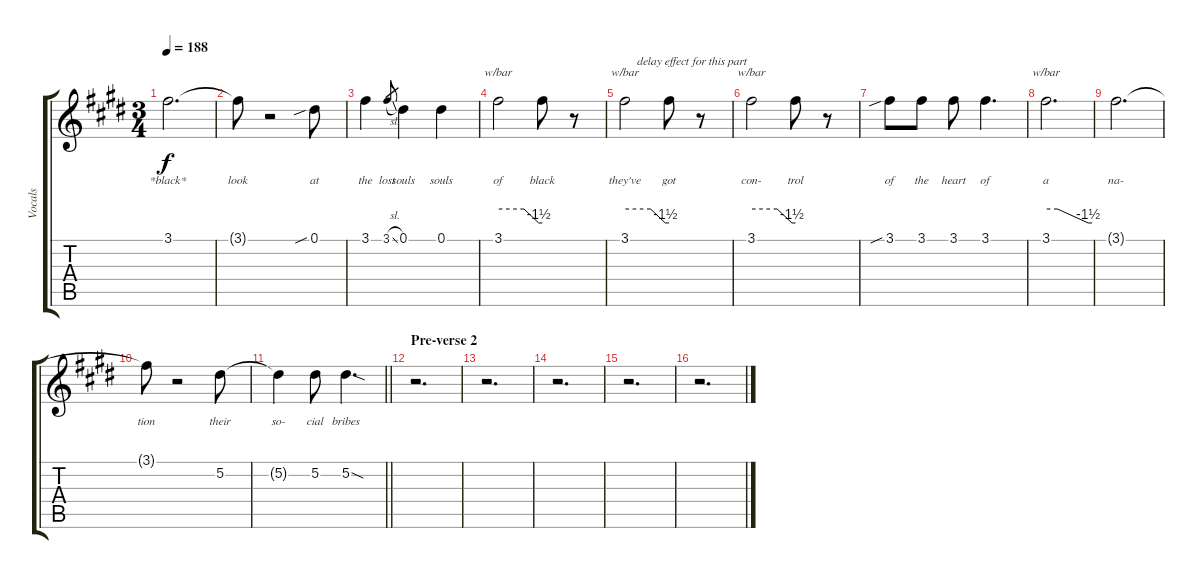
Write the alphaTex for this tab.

\track ("Vocals" "Vocals") {instrument distortionguitar}
\staff {score tabs}
\tuning (Eb4 Bb3 Gb3 Db3 Ab2 Eb2) {hide}
\ts (3 4)
\tempo 188
\clef g2
\ks e
3.1{t}.2{d lyrics (0 "*black*") lyrics (1 "") lyrics (2 "") lyrics (3 "") lyrics (4 "") dy f} |
3.1{t}.8{lyrics (0 "look") lyrics (1 "") lyrics (2 "") lyrics (3 "") lyrics (4 "")} r.2 0.1{sib}.8{lyrics (0 "at") lyrics (1 "") lyrics (2 "") lyrics (3 "") lyrics (4 "")} |
3.1.4{lyrics (0 "the") lyrics (1 "") lyrics (2 "") lyrics (3 "") lyrics (4 "")} 3.1{sl}.8{lyrics (0 "lost") lyrics (1 "") lyrics (2 "") lyrics (3 "") lyrics (4 "") gr} 0.1.4{lyrics (0 "souls") lyrics (1 "") lyrics (2 "") lyrics (3 "") lyrics (4 "")} 0.1.4{lyrics (0 "souls") lyrics (1 "") lyrics (2 "") lyrics (3 "") lyrics (4 "")} |
3.1.2{tbe (custom default 0 0 35 0 55 -6 60 -6) lyrics (0 "of") lyrics (1 "") lyrics (2 "") lyrics (3 "") lyrics (4 "")} 3.1{t}.8{lyrics (0 "black") lyrics (1 "") lyrics (2 "") lyrics (3 "") lyrics (4 "")} r.8 |
3.1.2{tbe (custom default 0 0 35 0 55 -6 60 -6) txt "    delay effect for this part" lyrics (0 "they've") lyrics (1 "") lyrics (2 "") lyrics (3 "") lyrics (4 "") volume 11} 3.1{t}.8{lyrics (0 "got") lyrics (1 "") lyrics (2 "") lyrics (3 "") lyrics (4 "")} r.8 |
3.1.2{tbe (custom default 0 0 35 0 55 -6 60 -6) lyrics (0 "con-") lyrics (1 "") lyrics (2 "") lyrics (3 "") lyrics (4 "") volume 7} 3.1{t}.8{lyrics (0 "trol") lyrics (1 "") lyrics (2 "") lyrics (3 "") lyrics (4 "")} r.8{volume 16} |
3.1{sib}.8{lyrics (0 "of") lyrics (1 "") lyrics (2 "") lyrics (3 "") lyrics (4 "")} 3.1.8{lyrics (0 "the") lyrics (1 "") lyrics (2 "") lyrics (3 "") lyrics (4 "")} 3.1.8{lyrics (0 "heart") lyrics (1 "") lyrics (2 "") lyrics (3 "") lyrics (4 "")} 3.1.4{d lyrics (0 "of") lyrics (1 "") lyrics (2 "") lyrics (3 "") lyrics (4 "")} |
3.1.2{d tbe (custom default 0 0 15 0 55 -6 60 -6) lyrics (0 "a") lyrics (1 "") lyrics (2 "") lyrics (3 "") lyrics (4 "")} |
3.1{t}.2{d lyrics (0 "na-") lyrics (1 "") lyrics (2 "") lyrics (3 "") lyrics (4 "")} |
3.1{t}.8{lyrics (0 "tion") lyrics (1 "") lyrics (2 "") lyrics (3 "") lyrics (4 "")} r.2 5.2.8{lyrics (0 "their") lyrics (1 "") lyrics (2 "") lyrics (3 "") lyrics (4 "")} |
\barLineRight lightlight
5.2{t}.4{lyrics (0 "so-") lyrics (1 "") lyrics (2 "") lyrics (3 "") lyrics (4 "")} 5.2.8{lyrics (0 "cial") lyrics (1 "") lyrics (2 "") lyrics (3 "") lyrics (4 "")} 5.2{sod}.4{d lyrics (0 "bribes") lyrics (1 "") lyrics (2 "") lyrics (3 "") lyrics (4 "")} |
\section ("" "Pre-verse 2")
r.2{d} |
r.2{d} |
r.2{d} |
r.2{d} |
r.2{d}
